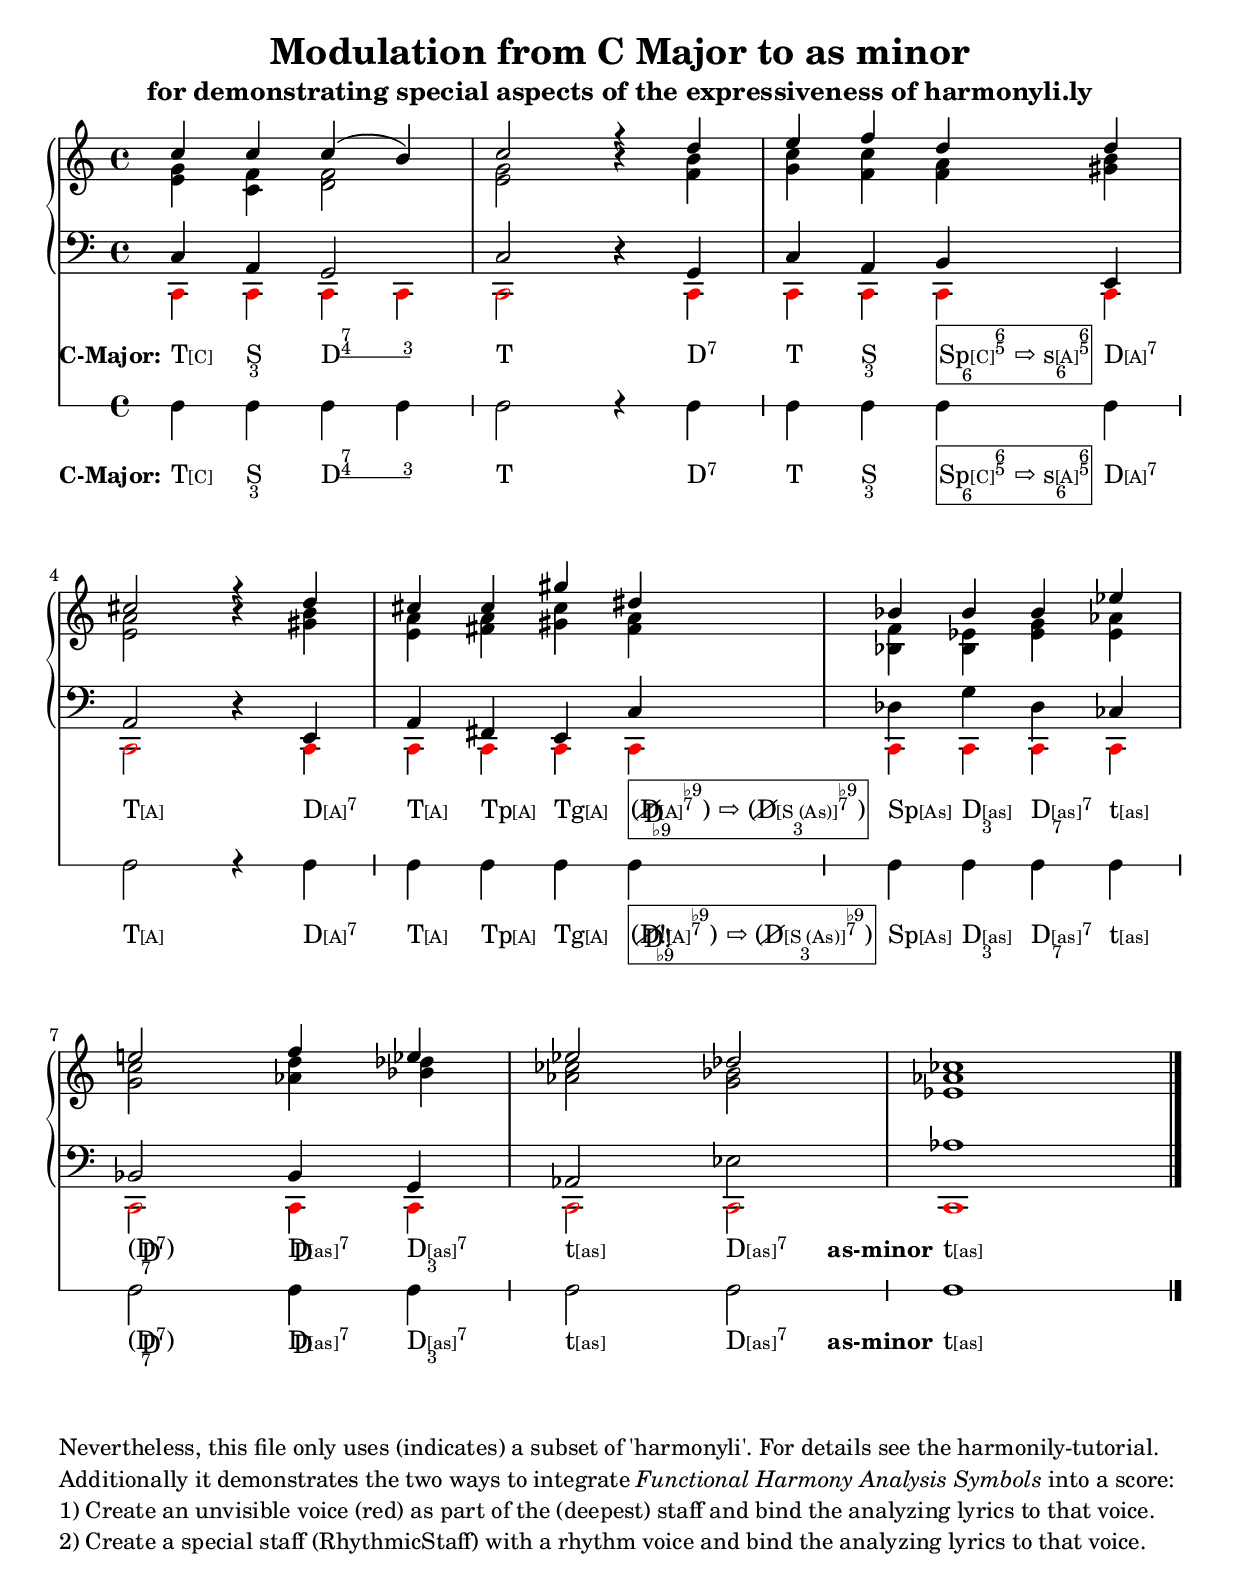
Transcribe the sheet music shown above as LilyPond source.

% modulation.ly :- for demonstrating the use of harmonyli.ly in a modulation
% Copyright (c) 2019 Karsten Reincke, 
%

% This file is distributed under the terms of the MIT license:
% --------------------------------------
% Copyright 2019 Karsten Reincke (Frankfurt)

% Permission is hereby granted, free of charge, to any person obtaining a copy 
% of this software and associated documentation files (the "Software"), to deal 
% in the Software without restriction, including without limitation the rights 
% to use, copy, modify, merge, publish, distribute, sublicense, and/or sell 
% copies of the Software, and to permit persons to whom the Software is 
% furnished to do so, subject to the following conditions:

% The above copyright notice and this permission notice shall be included in all 
% copies or substantial portions of the Software.

% THE SOFTWARE IS PROVIDED "AS IS", WITHOUT WARRANTY OF ANY KIND, EXPRESS OR 
% IMPLIED, INCLUDING BUT NOT LIMITED TO THE WARRANTIES OF MERCHANTABILITY, 
% FITNESS FOR A PARTICULAR PURPOSE AND NONINFRINGEMENT. IN NO EVENT SHALL THE 
% AUTHORS OR COPYRIGHT HOLDERS BE LIABLE FOR ANY CLAIM, DAMAGES OR OTHER 
% LIABILITY, WHETHER IN AN ACTION OF CONTRACT, TORT OR OTHERWISE, ARISING 
% FROM, OUT OF OR IN CONNECTION WITH THE SOFTWARE OR THE USE OR OTHER DEALINGS 
% IN THE SOFTWARE.

\version "2.18.2"

% harmonyli.ly :- a library for inserting Functional Harmony Analysis Symbols 
% into musical scores encoded in and created by LilyPOnd
%
% Copyright (c) 2019 Karsten Reincke, Frankfurt, Hans Blum
%
% This file is distributed either under the terms of the MIT license or under 
% the terms of the GPLv3 license. Feel free to choose the distribution method 
% you prefer by deleting the unsuitable licensing statement (Don't delete both): 
%
% (a) If you want to use it under the terms of the MIT license erase the 
%     following GPLv3 licensing statement:
% (b) If you want to use harmonyli.ly under the terms of the GPLv2 license
%      erase the following MIT license text
%
% GPLv3-Licensing Statement
% -------------------------

% This program is free software: you can redistribute it and/or modify
% it under the terms of the GNU General Public License as published by
% the Free Software Foundation, either version 3 of the License, or
% (at your option) any later version.

% This program is distributed in the hope that it will be useful,
% but WITHOUT ANY WARRANTY; without even the implied warranty of
% MERCHANTABILITY or FITNESS FOR A PARTICULAR PURPOSE.  See the
% GNU General Public License for more details.

% You should have received a copy of the GNU General Public License
% along with this program.  If not, see <https://www.gnu.org/licenses/>.

% MIT-License and Licensing Statement
% --------------------------------------
% Copyright 2019 Karsten Reincke, Frankfurt

% Permission is hereby granted, free of charge, to any person 
% obtaining a copy of this software and associated documentation 
% files (the "Software"), to deal in the Software without 
% restriction, including without limitation the rights to use, 
% copy, modify, merge, publish, distribute, sublicense, and/or sell 
% copies of the Software, and to permit persons to whom the 
% Software is furnished to do so, subject to the following conditions:

% The above copyright notice and this permission notice shall be 
% included in all copies or substantial portions of the Software.

% THE SOFTWARE IS PROVIDED "AS IS", WITHOUT WARRANTY OF ANY KIND, 
% EXPRESS OR IMPLIED, INCLUDING BUT NOT LIMITED TO THE WARRANTIES 
% OF MERCHANTABILITY, FITNESS FOR A PARTICULAR PURPOSE AND 
% NONINFRINGEMENT. IN NO EVENT SHALL THE AUTHORS OR COPYRIGHT 
% HOLDERS BE LIABLE FOR ANY CLAIM, DAMAGES OR OTHER LIABILITY, 
% WHETHER IN AN ACTION OF CONTRACT, TORT OR OTHERWISE, ARISING 
% FROM, OUT OF OR IN CONNECTION WITH THE SOFTWARE OR THE USE 
% OR OTHER DEALINGS IN THE SOFTWARE.
%
% Some Compliance Hints: 
% ----------------------
% (A) MIT Usage
% -------------
% (1) For using harmonyli.ly compliantly it is sufficient if the
% MIT license text is part of this file.
% (2) For modifying harmonyli.ly compliantly or for using part of
% it, it is sufficient if the MIT license text is included in 
% all copies or substantial portions
% (3) Under the terms of the MIT license you may use harmonyli.ly
% as part of your overarching work and you may distribute this
% overarching complex as whole under any license you want. But
% you may not erase the MIT license text in this file or in
% all derived files - just as the MIT license requires:
%
% The above copyright notice and this permission notice shall be 
% included in all copies or substantial portions of the Software.
%
% (B) GPLv3 Usage
% ---------------
% If you prefer to distribute harmonyli.ly under the terms of the
% GPLv3, then you have to fulfill all requirements of the GPLv3,
% especially those of §4 and §5 (strong copyleft effect and so on)
% and those of §6 (Conveying Non-Source Forms)
%
%%%%%%%%%%%%%%%%%%%%%%%%%%%%%%%%%%%%%%%%%%%%%%%%%%%%%%%%%%%%%%%%%%%%

% Reference to groundwork
% -----------------------
% harmonyli.ly heavily uses ideas and code of Klaus Blum's groundwork which has 
% been published in the 'Lilypond Snippet Repository':
% -> http://lsr.di.unimi.it/LSR/Item?id=967
%
% In a mail from Nov. the 4th 2019 Klaus Blum explicitly approved that he 
% a) distributes his code under the terms of the (American) public domain 
% b) agrees to use his file as groundwork for harmonyli.ly
% c) to distribute the result under the terms of of a dual-license: the user 
%    shall be enabled to choose whether he wants to use it under the terms
%   of the GPLv3 or the MIT
%
% Just as Klaus Blum's groundwork, also harmonyli.ly uses some explanations of 
% Neil Puttock by which he described the use text span engraver.
% -> http://www.mail-archive.com/lilypond-user%40gnu.org/msg60732.html
%%%%%%%%%%%%%%%%%%%%%%%%%%%%%%%%%%%%%%%%%%%%%%%%%%%%%%%%%%%%%%%%%%%%

\version "2.18.2"


%%%%%%%%%%%%%%%%%%%%%%%%%%%%%%%%%%%%%%%%%%%%%%%%%%%%%%%%%%%%%%%%%%%%%%%%%%%
% For details of the implementation take a look at the tutorial in doc 
%%%%%%%%%%%%%%%%%%%%%%%%%%%%%%%%%%%%%%%%%%%%%%%%%%%%%%%%%%%%%%%%%%%%%%%%%%%%


% harmonyli.ly config area

% ImInfix

#(define imInfix "")


% ---------------------------------------------------------------------
% Harmonyli Interface No 1: The basic method for inserting all manually
% ---------------------------------------------------------------------

#(define-markup-command (ha layout props adc adn ANL)
  (markup? markup? list?)
  (interpret-markup layout props
    (cond 
      ( (member adc ANL)
        #{
           \markup \numx #adn
        #}
      )
      ( else
        #{
           \markup  #adn 
        #}
      )
    )
  )
)
 
#(define-markup-command (nhas layout props RS SN BN aN bN cN dN eN CT fstl fstr NUNS)
  (markup? markup? markup? markup? markup? markup? markup? markup? markup? markup? markup? list?)
  (let* ((lCT (string-append "[" CT "]")))
    (if (equal? CT "")(set! lCT ""))
    (interpret-markup layout props
     #{
       \markup{
         \concat {
           $fstl
           \override #'(baseline-skip . 1.4)
           \center-column {
             \override #`(direction . ,UP)
             \override #'(baseline-skip . 2.0)
             \dir-column {
               \halign #CENTER
                \concat { $RS \tiny {  $lCT  } }
               \tiny
               \halign #CENTER
               $SN
             }
             \tiny
             $BN
           }
           \tiny
           \override #`(direction . ,UP)
           \override #'(baseline-skip . 0.8)
           \dir-column {
             " "
             {
               \override #`(direction . ,UP)
               \override #'(baseline-skip . 1.3)
               \dir-column { 
                 \ha "a" $aN $NUNS  
                 \ha "b" $bN $NUNS  
                 \ha "c" $cN $NUNS
                 \ha "d" $dN $NUNS   
                 \ha "e" $eN $NUNS  
               }
             }
           }
           $fstr
         }
       }
     #}
 )))

#(define-markup-command (has layout props RS SN BN aN bN cN dN eN CT fstl fstr)
  (markup? markup? markup? markup? markup? markup? markup? markup? markup? markup? markup?)
  (let* ((lCT (string-append "[" CT "]")))
    (if (equal? CT "")(set! lCT ""))
    (interpret-markup layout props
     #{
       \markup{
         \concat {
           $fstl
           \override #'(baseline-skip . 1.4)
           \center-column {
             \override #`(direction . ,UP)
             \override #'(baseline-skip . 2.0)
             \dir-column {
               \halign #CENTER
                \concat { $RS \tiny {  $lCT  } }
               \tiny
               \halign #CENTER
               $SN
             }
             \tiny
             $BN
           }
           \tiny
           \override #`(direction . ,UP)
           \override #'(baseline-skip . 0.8)
           \dir-column {
             " "
             {
               \override #`(direction . ,UP)
               \override #'(baseline-skip . 1.3)
               \dir-column { $aN  $bN $cN $dN $eN }
             }
           }
           $fstr
         }
       }
     #}
 )))
 

#(define-markup-command 
  (rfhas layout props 
    RSl SNl BNl aNl bNl cNl dNl eNl CTl fstll fstrl
    RSr SNr BNr aNr bNr cNr dNr eNr CTr fstlr fstrr
    )
  ( markup? markup? markup? markup? markup? markup? markup? markup? markup?
    markup? markup? markup? markup? markup? markup? markup? markup? markup?
    markup? markup? markup? markup?
  )

    (interpret-markup layout props
     #{
        \markup{
          \concat {
            \box
            \concat {
              \has #RSl #SNl #BNl #aNl #bNl #cNl #dNl #eNl #CTl $fstll $fstrl
              " ⇨ "
              \has #RSr #SNr #BNr #aNr #bNr #cNr #dNr #eNr #CTr $fstlr $fstrr
            }
            " "
          }      
        }
     #}
 ))
 
% ------------------------------------------------------------------------------
% Harmonyli Interface No 2.A: The core method for inserting only relevant values
% ------------------------------------------------------------------------------

#(define BNoteKey "B")
#(define SNoteKey "S")
#(define aNoteKey "a")
#(define bNoteKey "b")
#(define cNoteKey "c")
#(define dNoteKey "d")
#(define eNoteKey "e")
#(define fsKeyL "fl")
#(define fsKeyR "fr")
#(define nuKey "n")

#(define RsSpec "T")
#(define RsCont "C")

#(define NBNoteKey "nB")
#(define NSNoteKey "nS")
#(define NaNoteKey "na")
#(define NbNoteKey "nb")
#(define NcNoteKey "nc")
#(define NdNoteKey "nd")
#(define NeNoteKey "ne")
#(define NRsSpec "nT")
#(define NRsCont "nC")
#(define NfsKeyL "nfl")
#(define NfsKeyR "nfr")
#(define NnuKey "nn")

#(define BNoteDValue "")
#(define SNoteDValue "")
#(define aNoteDValue "")
#(define bNoteDValue "")
#(define cNoteDValue "")
#(define dNoteDValue "")
#(define eNoteDValue "")
#(define fsDValue "") 
#(define RsSpecDValue "")
#(define RsContDValue "")

#(define nuDValue (list ))

% The RS can be crossed out and or doubled To express the combinations
% we invent a parameter RS taking the values [ n (normal) | x | d | xd ]
% x

% evaluating the arguments:
% gets the associatedList and the key of the wanted RFS element
% if any pair in the list contains the key, it returns the value
% defined in the pair, otherwise it returns the default value
#(define (assign keyValue assocList defaultValue)
  (string? list?)
  (let* ((localPair (assoc keyValue assocList)))
    (if localPair (cdr localPair) defaultValue)
  )
)

% INTERFACE 2.A
% returns the Riemann Function Symbol as markup
#(define-markup-command (xsetHas layout props RS AL)
  (markup? list?)
  (let*
    ( 
      (lRS (assign RsSpec AL RsSpecDValue ))
      (lBN (assign BNoteKey AL BNoteDValue))
      (lSN (assign SNoteKey AL SNoteDValue))
      (laN (assign aNoteKey AL aNoteDValue))
      (lbN (assign bNoteKey AL bNoteDValue))
      (lcN (assign cNoteKey AL cNoteDValue))
      (ldN (assign dNoteKey AL dNoteDValue))
      (leN (assign eNoteKey AL eNoteDValue))
      (lCT (assign RsCont AL RsContDValue))
      (lFSl (assign fsKeyL AL fsDValue))
      (lFSr (assign fsKeyR AL fsDValue))
    )
  
    (interpret-markup layout props
      (cond
        ( (equal? lRS "d")
          #{
             \markup \has \double #RS #lSN #lBN  #laN #lbN #lcN #ldN #leN #lCT #lFSl #lFSr 
          #}
        )
        ( (equal? lRS "x")
          #{
             \markup \has \crossout #RS #lSN #lBN  #laN #lbN #lcN #ldN #leN #lCT #lFSl #lFSr
          #}
        )
        ( (equal? lRS "xd")
          #{
             \markup \has \crossout \double #RS #lSN #lBN  #laN #lbN #lcN #ldN #leN #lCT #lFSl #lFSr
          #}
        )
        ( (equal? lRS "dx")
          #{
             \markup \has \crossout \double #RS #lSN #lBN  #laN #lbN #lcN #ldN #leN #lCT #lFSl #lFSr
          #}
        )
        ( else
          #{
             \markup \has #RS #lSN #lBN  #laN #lbN #lcN #ldN #leN #lCT #lFSl #lFSr
          #}
        )
      )
    )
   )
 )

% INTERFACE 2.A
% returns the Riemann Function Symbol as markup
#(define-markup-command (setHas layout props RS AL)
  (markup? list?)
  (let*
    ( 
      (lRS (assign RsSpec AL RsSpecDValue ))
      (lBN (assign BNoteKey AL BNoteDValue))
      (lSN (assign SNoteKey AL SNoteDValue))
      (laN (assign aNoteKey AL aNoteDValue))
      (lbN (assign bNoteKey AL bNoteDValue))
      (lcN (assign cNoteKey AL cNoteDValue))
      (ldN (assign dNoteKey AL dNoteDValue))
      (leN (assign eNoteKey AL eNoteDValue))
      (lCT (assign RsCont AL RsContDValue))
      (lFSl (assign fsKeyL AL fsDValue))
      (lFSr (assign fsKeyR AL fsDValue))
      (lnu (assign nuKey AL nuDValue ))
    )
  
    (interpret-markup layout props
      (cond
        ( (equal? lRS "d")
          #{
             \markup \nhas \double #RS #lSN #lBN  #laN #lbN #lcN #ldN #leN #lCT #lFSl #lFSr #lnu
          #}
        )
        ( (equal? lRS "x")
          #{
             \markup \nhas \crossout #RS #lSN #lBN  #laN #lbN #lcN #ldN #leN #lCT #lFSl #lFSr #lnu
          #}
        )
        ( (equal? lRS "xd")
          #{
             \markup \nhas \crossout \double #RS #lSN #lBN  #laN #lbN #lcN #ldN #leN #lCT #lFSl #lFSr #lnu
          #}
        )
        ( (equal? lRS "dx")
          #{
             \markup \nhas \crossout \double #RS #lSN #lBN  #laN #lbN #lcN #ldN #leN #lCT #lFSl #lFSr #lnu
          #}
        )
        ( else
          #{
             \markup \nhas #RS #lSN #lBN  #laN #lbN #lcN #ldN #leN #lCT #lFSl #lFSr #lnu
          #}
        )
      )
    )
   )
 )





% INTERFACE 2.A
% returns the Riemann Function Symbol as markup
#(define-markup-command (setRfHas layout props RSl RSr AL)
  (markup? markup? list?)
  (let*
    ( (lBNl (assign BNoteKey AL BNoteDValue))
      (lSNl (assign SNoteKey AL SNoteDValue))
      (laNl (assign aNoteKey AL aNoteDValue))
      (lbNl (assign bNoteKey AL bNoteDValue))
      (lcNl (assign cNoteKey AL cNoteDValue))
      (ldNl (assign dNoteKey AL dNoteDValue))
      (leNl (assign eNoteKey AL eNoteDValue))
      (lRSl (assign RsSpec AL RsSpecDValue ))
      (lCTl (assign RsCont AL RsContDValue)) 
      (lFSll (assign fsKeyL AL fsDValue))
      (lFSrl (assign fsKeyR AL fsDValue))
           
      (lBNr (assign NBNoteKey AL BNoteDValue))
      (lSNr (assign NSNoteKey AL SNoteDValue))
      (laNr (assign NaNoteKey AL aNoteDValue))
      (lbNr (assign NbNoteKey AL bNoteDValue))
      (lcNr (assign NcNoteKey AL cNoteDValue))
      (ldNr (assign NdNoteKey AL dNoteDValue))
      (leNr (assign NeNoteKey AL eNoteDValue))
      (lRSr (assign NRsSpec AL RsSpecDValue ))
      (lCTr (assign NRsCont AL RsContDValue))      
      (lFSlr (assign NfsKeyL AL fsDValue))
      (lFSrr (assign NfsKeyR AL fsDValue))
    )
  
    (interpret-markup layout props
      (cond
        ;; ---------- combinations with left double
        ( (and (equal? lRSl "d") (equal? lRSr "d"))
          #{
             \markup \rfhas 
                \double #RSl #lSNl #lBNl  #laNl #lbNl #lcNl #ldNl #leNl #lCTl #lFSll #lFSrl
                \double #RSr #lSNr #lBNr  #laNr #lbNr #lcNr #ldNr #leNr #lCTr #lFSlr #lFSrr
          #}
        )
        ( (and (equal? lRSl "d") (equal? lRSr "x"))
          #{
             \markup \rfhas   
                \double #RSl #lSNl #lBNl  #laNl #lbNl #lcNl #ldNl #leNl #lCTl #lFSll #lFSrl
                \crossout #RSr #lSNr #lBNr  #laNr #lbNr #lcNr #ldNr #leNr #lCTr #lFSlr #lFSrr             
          #}
        )
         ( (and (equal? lRSl "d") (equal? lRSr "dx"))
          #{
             \markup \rfhas   
                \double #RSl #lSNl #lBNl  #laNl #lbNl #lcNl #ldNl #leNl #lCTl #lFSll #lFSrl
                \crossout \double #RSr #lSNr #lBNr  #laNr #lbNr #lcNr #ldNr #leNr #lCTr #lFSlr #lFSrr             
          #}
        )
         ( (and (equal? lRSl "d") (equal? lRSr "xd"))
          #{
             \markup \rfhas  
                \double #RSl #lSNl #lBNl  #laNl #lbNl #lcNl #ldNl #leNl #lCTl #lFSll #lFSrl
                \crossout \double #RSr #lSNr #lBNr  #laNr #lbNr #lcNr #ldNr #leNr #lCTr #lFSlr #lFSrr             
          #}
        )
        ( (and (equal? lRSl "d") (equal? lRSr ""))
          #{
             \markup \rfhas  
                \double #RSl #lSNl #lBNl  #laNl #lbNl #lcNl #ldNl #leNl #lCTl #lFSll #lFSrl
                #RSr #lSNr #lBNr  #laNr #lbNr #lcNr #ldNr #leNr #lCTr #lFSlr #lFSrr             
          #}
        )
        ;; ---------- combinations with left crossout
        ( (and (equal? lRSl "x") (equal? lRSr "d"))
          #{
             \markup \rfhas  
                \crossout #RSl #lSNl #lBNl  #laNl #lbNl #lcNl #ldNl #leNl #lCTl #lFSll #lFSrl
                \double #RSr #lSNr #lBNr  #laNr #lbNr #lcNr #ldNr #leNr #lCTr #lFSlr #lFSrr             
          #}
        )
        ( (and (equal? lRSl "x") (equal? lRSr "x"))
          #{
             \markup \rfhas  
                \crossout #RSl #lSNl #lBNl  #laNl #lbNl #lcNl #ldNl #leNl #lCTl #lFSll #lFSrl
                \crossout #RSr #lSNr #lBNr  #laNr #lbNr #lcNr #ldNr #leNr #lCTr #lFSlr #lFSrr             
          #}
        )
         ( (and (equal? lRSl "x") (equal? lRSr "dx"))
          #{
             \markup \rfhas  
                \crossout #RSl #lSNl #lBNl  #laNl #lbNl #lcNl #ldNl #leNl #lCTl #lFSll #lFSrl
                \crossout \double #RSr #lSNr #lBNr  #laNr #lbNr #lcNr #ldNr #leNr #lCTr #lFSlr #lFSrr             
          #}
        )
         ( (and (equal? lRSl "x") (equal? lRSr "xd"))
          #{
             \markup \rfhas  
                \crossout #RSl #lSNl #lBNl  #laNl #lbNl #lcNl #ldNl #leNl #lCTl #lFSll #lFSrl
                \crossout \double #RSr #lSNr #lBNr  #laNr #lbNr #lcNr #ldNr #leNr #lCTr #lFSlr #lFSrr             
          #}
        )
        ( (and (equal? lRSl "x") (equal? lRSr ""))
          #{
             \markup \rfhas  
                \crossout #RSl #lSNl #lBNl  #laNl #lbNl #lcNl #ldNl #leNl #lCTl #lFSll #lFSrl
                #RSr #lSNr #lBNr  #laNr #lbNr #lcNr #ldNr #leNr #lCTr #lFSlr #lFSrr             
          #}
        )
        ;; ---------- combinations with left crossout double (dx)
        ( (and (equal? lRSl "dx") (equal? lRSr "d"))
          #{
             \markup \rfhas  
                \crossout \double #RSl #lSNl #lBNl  #laNl #lbNl #lcNl #ldNl #leNl #lCTl #lFSll #lFSrl
                \double #RSr #lSNr #lBNr  #laNr #lbNr #lcNr #ldNr #leNr #lCTr #lFSlr #lFSrr             
          #}
        )
        ( (and (equal? lRSl "dx") (equal? lRSr "x"))
          #{
             \markup \rfhas  
                \crossout \double #RSl #lSNl #lBNl  #laNl #lbNl #lcNl #ldNl #leNl #lCTl #lFSll #lFSrl
                \crossout #RSr #lSNr #lBNr  #laNr #lbNr #lcNr #ldNr #leNr #lCTr #lFSlr #lFSrr             
          #}
        )
         ( (and (equal? lRSl "dx") (equal? lRSr "dx"))
          #{
             \markup \rfhas  
                \crossout \double #RSl #lSNl #lBNl  #laNl #lbNl #lcNl #ldNl #leNl #lCTl #lFSll #lFSrl
                \crossout \double #RSr #lSNr #lBNr  #laNr #lbNr #lcNr #ldNr #leNr #lCTr #lFSlr #lFSrr             
          #}
        )
         ( (and (equal? lRSl "dx") (equal? lRSr "xd"))
          #{
             \markup \rfhas  
                \crossout \double #RSl #lSNl #lBNl  #laNl #lbNl #lcNl #ldNl #leNl #lCTl #lFSll #lFSrl
                \crossout \double #RSr #lSNr #lBNr  #laNr #lbNr #lcNr #ldNr #leNr #lCTr #lFSlr #lFSrr             
          #}
        )
        ( (and (equal? lRSl "dx") (equal? lRSr ""))
          #{
             \markup \rfhas  
                \crossout \double #RSl #lSNl #lBNl  #laNl #lbNl #lcNl #ldNl #leNl #lCTl #lFSll #lFSrl
                #RSr #lSNr #lBNr  #laNr #lbNr #lcNr #ldNr #leNr #lCTr #lFSlr #lFSrr             
          #}
        )
        ;; ---------- combinations with left crossout double (xd)
        ( (and (equal? lRSl "xd") (equal? lRSr "d"))
          #{
             \markup \rfhas  
                \crossout \double #RSl #lSNl #lBNl  #laNl #lbNl #lcNl #ldNl #leNl #lCTl #lFSll #lFSrl
                \double #RSr #lSNr #lBNr  #laNr #lbNr #lcNr #ldNr #leNr #lCTr #lFSlr #lFSrr             
          #}
        )
        ( (and (equal? lRSl "xd") (equal? lRSr "x"))
          #{
             \markup \rfhas  
                \crossout \double #RSl #lSNl #lBNl  #laNl #lbNl #lcNl #ldNl #leNl #lCTl #lFSll #lFSrl
                \crossout #RSr #lSNr #lBNr  #laNr #lbNr #lcNr #ldNr #leNr #lCTr #lFSlr #lFSrr             
          #}
        )
         ( (and (equal? lRSl "xd") (equal? lRSr "dx"))
          #{
             \markup \rfhas  
                \crossout \double #RSl #lSNl #lBNl  #laNl #lbNl #lcNl #ldNl #leNl #lCTl #lFSll #lFSrl
                \crossout \double #RSr #lSNr #lBNr  #laNr #lbNr #lcNr #ldNr #leNr #lCTr #lFSlr #lFSrr             
          #}
        )
         ( (and (equal? lRSl "xd") (equal? lRSr "xd"))
          #{
             \markup \rfhas  
                \crossout \double #RSl #lSNl #lBNl  #laNl #lbNl #lcNl #ldNl #leNl #lCTl #lFSll #lFSrl
                \crossout \double #RSr #lSNr #lBNr  #laNr #lbNr #lcNr #ldNr #leNr #lCTr #lFSlr #lFSrr             
          #}
        )
        ( (and (equal? lRSl "xd") (equal? lRSr ""))
          #{
             \markup \rfhas  
                \crossout \double #RSl #lSNl #lBNl  #laNl #lbNl #lcNl #ldNl #leNl #lCTl #lFSll #lFSrl
                #RSr #lSNr #lBNr  #laNr #lbNr #lcNr #ldNr #leNr #lCTr #lFSlr #lFSrr             
          #}
        )
        ;; ---------- combinations with left pure
        ( (and (equal? lRSl "") (equal? lRSr "d"))
          #{
             \markup \rfhas  
                #RSl #lSNl #lBNl  #laNl #lbNl #lcNl #ldNl #leNl #lCTl #lFSll #lFSrl
                \double #RSr #lSNr #lBNr  #laNr #lbNr #lcNr #ldNr #leNr #lCTr #lFSlr #lFSrr             
          #}
        )
        ( (and (equal? lRSl "") (equal? lRSr "x"))
          #{
             \markup \rfhas  
                #RSl #lSNl #lBNl  #laNl #lbNl #lcNl #ldNl #leNl #lCTl #lFSll #lFSrl
                \crossout #RSr #lSNr #lBNr  #laNr #lbNr #lcNr #ldNr #leNr #lCTr #lFSlr #lFSrr             
          #}
        )
         ( (and (equal? lRSl "") (equal? lRSr "dx"))
          #{
             \markup \rfhas  
                #RSl #lSNl #lBNl  #laNl #lbNl #lcNl #ldNl #leNl #lCTl #lFSll #lFSrl
                \crossout \double #RSr #lSNr #lBNr  #laNr #lbNr #lcNr #ldNr #leNr #lCTr #lFSlr #lFSrr             
          #}
        )
         ( (and (equal? lRSl "") (equal? lRSr "xd"))
          #{
             \markup \rfhas  
                #RSl #lSNl #lBNl  #laNl #lbNl #lcNl #ldNl #leNl #lCTl #lFSll #lFSrl
                \crossout \double #RSr #lSNr #lBNr  #laNr #lbNr #lcNr #ldNr #leNr #lCTr #lFSlr #lFSrr             
          #}
        )

        ( else
          #{
             \markup \rfhas 
                #RSl #lSNl #lBNl  #laNl #lbNl #lcNl #ldNl #leNl #lCTl #lFSll #lFSrl
                #RSr #lSNr #lBNr  #laNr #lbNr #lcNr #ldNr #leNr #lCTr #lFSlr #lFSrr             
         #}
        )
      )
    )
   )
 )

% ------------------------------------------------------------------------------
% Harmonyli Interface No 2.B: Functions to use intermediary areas
% ------------------------------------------------------------------------------

% returns the Riemann Function Symbol as markup
#(define-markup-command (setImHas layout props RS AL)
  (markup? list?)
  (let*
    ( (lBN (assign BNoteKey AL BNoteDValue))
      (lSN (assign SNoteKey AL SNoteDValue))
      (laN (assign aNoteKey AL aNoteDValue))
      (lbN (assign bNoteKey AL bNoteDValue))
      (lcN (assign cNoteKey AL cNoteDValue))
      (ldN (assign dNoteKey AL dNoteDValue))
      (leN (assign eNoteKey AL eNoteDValue))
      (lRS (assign RsSpec AL RsSpecDValue ))
      (lCT (assign RsCont AL RsContDValue))
      (lFSl (assign fsKeyL AL fsDValue))
      (lFSr (assign fsKeyR AL fsDValue))
      (lnu (assign nuKey AL nuDValue ))
    )
    (set! lFSl (string-append lFSl "(" imInfix  ))
    (set! lFSr (string-append imInfix  ")" lFSr ))
    (interpret-markup layout props
      (cond
        ( (equal? lRS "d")
          #{
             \markup \nhas \double #RS #lSN #lBN  #laN #lbN #lcN #ldN #leN #lCT #lFSl #lFSr #lnu
          #}
        )
        ( (equal? lRS "x")
          #{
             \markup \nhas \crossout #RS #lSN #lBN  #laN #lbN #lcN #ldN #leN #lCT #lFSl #lFSr #lnu
          #}
        )
        ( (equal? lRS "xd")
          #{
             \markup \nhas \crossout \double #RS #lSN #lBN  #laN #lbN #lcN #ldN #leN #lCT #lFSl #lFSr #lnu
          #}
        )
        ( (equal? lRS "dx")
          #{
             \markup \nhas \crossout \double #RS #lSN #lBN  #laN #lbN #lcN #ldN #leN #lCT #lFSl #lFSr #lnu
          #}
        )
        ( else
          #{
             \markup \nhas #RS #lSN #lBN  #laN #lbN #lcN #ldN #leN #lCT #lFSl #lFSr #lnu
          #}
        )
      )
    )
   )
 )

% returns the Riemann Function Symbol as markup
#(define-markup-command (openImRow layout props RS AL)
  (markup? list?)
  (let*
    ( (lBN (assign BNoteKey AL BNoteDValue))
      (lSN (assign SNoteKey AL SNoteDValue))
      (laN (assign aNoteKey AL aNoteDValue))
      (lbN (assign bNoteKey AL bNoteDValue))
      (lcN (assign cNoteKey AL cNoteDValue))
      (ldN (assign dNoteKey AL dNoteDValue))
      (leN (assign eNoteKey AL eNoteDValue))
      (lRS (assign RsSpec AL RsSpecDValue ))
      (lCT (assign RsCont AL RsContDValue))
      (lFSl (assign fsKeyL AL fsDValue))
      (lFSr (assign fsKeyR AL fsDValue))
      (lnu (assign nuKey AL nuDValue ))
    )
    (set! lFSl (string-append lFSl "(" imInfix ))
    (interpret-markup layout props
      (cond
        ( (equal? lRS "d")
          #{
             \markup \nhas \double #RS #lSN #lBN  #laN #lbN #lcN #ldN #leN #lCT #lFSl #lFSr #lnu
          #}
        )
        ( (equal? lRS "x")
          #{
             \markup \nhas \crossout #RS #lSN #lBN  #laN #lbN #lcN #ldN #leN #lCT #lFSl #lFSr #lnu
          #}
        )
        ( (equal? lRS "xd")
          #{
             \markup \nhas \crossout \double #RS #lSN #lBN  #laN #lbN #lcN #ldN #leN #lCT #lFSl #lFSr #lnu
          #}
        )
        ( (equal? lRS "dx")
          #{
             \markup \nhas \crossout \double #RS #lSN #lBN  #laN #lbN #lcN #ldN #leN #lCT #lFSl #lFSr #lnu
          #}
        )
        ( else
          #{
             \markup \nhas #RS #lSN #lBN  #laN #lbN #lcN #ldN #leN #lCT #lFSl #lFSr #lnu
          #}
        )
      )
    )
   )
 )

% returns the Riemann Function Symbol as markup
#(define-markup-command (closeImRow layout props RS AL)
  (markup? list?)
  (let*
    ( (lBN (assign BNoteKey AL BNoteDValue))
      (lSN (assign SNoteKey AL SNoteDValue))
      (laN (assign aNoteKey AL aNoteDValue))
      (lbN (assign bNoteKey AL bNoteDValue))
      (lcN (assign cNoteKey AL cNoteDValue))
      (ldN (assign dNoteKey AL dNoteDValue))
      (leN (assign eNoteKey AL eNoteDValue))
      (lRS (assign RsSpec AL RsSpecDValue ))
      (lCT (assign RsCont AL RsContDValue))
      (lFSl (assign fsKeyL AL fsDValue))
      (lFSr (assign fsKeyR AL fsDValue))
      (lnu (assign nuKey AL nuDValue ))
    )
    (set! lFSr (string-append imInfix ")" lFSr ))
    (interpret-markup layout props
      (cond
        ( (equal? lRS "d")
          #{
             \markup \nhas \double #RS #lSN #lBN  #laN #lbN #lcN #ldN #leN #lCT #lFSl #lFSr #lnu
          #}
        )
        ( (equal? lRS "x")
          #{
             \markup \nhas \crossout #RS #lSN #lBN  #laN #lbN #lcN #ldN #leN #lCT #lFSl #lFSr #lnu
          #}
        )
        ( (equal? lRS "xd")
          #{
             \markup \nhas \crossout \double #RS #lSN #lBN  #laN #lbN #lcN #ldN #leN #lCT #lFSl #lFSr #lnu
          #}
        )
        ( (equal? lRS "dx")
          #{
             \markup \nhas \crossout \double #RS #lSN #lBN  #laN #lbN #lcN #ldN #leN #lCT #lFSl #lFSr #lnu
          #}
        )
        ( else
          #{
             \markup \nhas #RS #lSN #lBN  #laN #lbN #lcN #ldN #leN #lCT #lFSl #lFSr #lnu
          #}
        )
      )
    )
   )
 )

% ------------------------------------------------------------------------------
% Harmonyli Interface No 2.C: Functions to use zoom in analyses
% ------------------------------------------------------------------------------

initTextSpan =
#(define-music-function (parser location fText) (string?)
   #{
     \once \override TextSpanner #'direction = #DOWN
     \once \override TextSpanner #'style = #'line
     \once \override TextSpanner #'outside-staff-priority = ##f
     \once \override TextSpanner #'padding = #-0.6 % sets the distance of the line from the lyrics
     \once \override TextSpanner #'bound-details =
     #`((left . ((Y . 0)
                 (padding . 0)
                 (attach-dir . ,LEFT)))
        (left-broken . ((end-on-note . #t)))
        (right . ((Y . 0)
                  (padding . 0)
                  (attach-dir . ,RIGHT))))
     \once \override TextSpanner.bound-details.left.text = $fText
   #})


#(define-markup-command (openZoomRow layout props RS AL)
  (markup? list?)
  (let*
    ( (lBN (assign BNoteKey AL BNoteDValue))
      (lSN (assign SNoteKey AL SNoteDValue))
      (laN (assign aNoteKey AL aNoteDValue))
      (lbN (assign bNoteKey AL bNoteDValue))
      (lcN (assign cNoteKey AL cNoteDValue))
      (ldN (assign dNoteKey AL dNoteDValue))
      (leN (assign eNoteKey AL eNoteDValue))
      (lRS (assign RsSpec AL RsSpecDValue ))
      (lCT (assign RsCont AL RsContDValue))
      (lFSl (assign fsKeyL AL fsDValue))
      (lFSr (assign fsKeyR AL fsDValue))
    )
 
    (interpret-markup layout props
      (cond
        ( (equal? lRS "d")
          #{
             \markup \has \double #RS #lSN #lBN  #laN #lbN #lcN #ldN #leN #lCT #lFSl #lFSr
          #}
        )
        ( (equal? lRS "x")
          #{
             \markup \has \crossout #RS #lSN #lBN  #laN #lbN #lcN #ldN #leN #lCT #lFSl #lFSr
          #}
        )
        ( (equal? lRS "xd")
          #{
             \markup \has \crossout \double #RS #lSN #lBN  #laN #lbN #lcN #ldN #leN #lCT #lFSl #lFSr
          #}
        )
        ( (equal? lRS "dx")
          #{
             \markup \has \crossout \double #RS #lSN #lBN  #laN #lbN #lcN #ldN #leN #lCT #lFSl #lFSr
          #}
        )
        ( else
          #{
             \markup \has #RS #lSN #lBN  #laN #lbN #lcN #ldN #leN #lCT #lFSl #lFSr
          #}
        )
      )
    )
   )
 )

#(define-markup-command (openImZoomRow layout props RS AL)
  (markup? list?)
  (let*
    ( 
      (lRS (assign RsSpec AL RsSpecDValue ))    
      (lBN (assign BNoteKey AL BNoteDValue))
      (lSN (assign SNoteKey AL SNoteDValue))
      (laN (assign aNoteKey AL aNoteDValue))
      (lbN (assign bNoteKey AL bNoteDValue))
      (lcN (assign cNoteKey AL cNoteDValue))
      (ldN (assign dNoteKey AL dNoteDValue))
      (leN (assign eNoteKey AL eNoteDValue))
      (lCT (assign RsCont AL RsContDValue))
      (lFSl (assign fsKeyL AL fsDValue))
      (lFSr (assign fsKeyR AL fsDValue))
    )
    (set! lFSl (string-append lFSl "(" imInfix ))
    (interpret-markup layout props
      (cond
        ( (equal? lRS "d")
          #{
             \markup \has \double #RS #lSN #lBN  #laN #lbN #lcN #ldN #leN #lCT #lFSl #lFSr
          #}
        )
        ( (equal? lRS "x")
          #{
             \markup \has \crossout #RS #lSN #lBN  #laN #lbN #lcN #ldN #leN #lCT #lFSl #lFSr
          #}
        )
        ( (equal? lRS "xd")
          #{
             \markup \has \crossout \double #RS #lSN #lBN  #laN #lbN #lcN #ldN #leN #lCT #lFSl #lFSr
          #}
        )
        ( (equal? lRS "dx")
          #{
             \markup \has \crossout \double #RS #lSN #lBN  #laN #lbN #lcN #ldN #leN #lCT #lFSl #lFSr
          #}
        )
        ( else
          #{
             \markup \has #RS #lSN #lBN  #laN #lbN #lcN #ldN #leN #lCT #lFSl #lFSr
          #}
        )
      )
    )
   )
 )


#(define-markup-command (expZoomRow layout props AL)
  (list?)
  (let*
    ( (lBN (assign BNoteKey AL BNoteDValue))
      (laN (assign aNoteKey AL aNoteDValue))
      (lbN (assign bNoteKey AL bNoteDValue))
      (lcN (assign cNoteKey AL cNoteDValue))
      (ldN (assign dNoteKey AL dNoteDValue))
      (leN (assign eNoteKey AL eNoteDValue))
    )
  
    (interpret-markup layout props
     #{
         \markup \has " " "" #lBN #laN #lbN #lcN #ldN #leN "" "" ""
     #}
    )
   )
 )


#(define-markup-command (closeImZoomRow layout props AL)
  (list?)
  (let*
    ( (lBN (assign BNoteKey AL BNoteDValue))
      (laN (assign aNoteKey AL aNoteDValue))
      (lbN (assign bNoteKey AL bNoteDValue))
      (lcN (assign cNoteKey AL cNoteDValue))
      (ldN (assign dNoteKey AL dNoteDValue))
      (leN (assign eNoteKey AL eNoteDValue))
      (lFSr (assign fsKeyR AL fsDValue))
    )
    (set! lFSr (string-append imInfix ")" lFSr) )
    (interpret-markup layout props
      #{ \markup \has " " "" #lBN  #laN #lbN #lcN #ldN #leN "" "" #lFSr #}
    )
   )
 )
% -----------------------------------------------------------------------------
% Harmonyli Interface No 3: Some often used RFS (= instantiation of level 2)
% ------------------------------------------------------------------------------

#(define-markup-command (FHAS layout props rs)
  (markup?)
  (interpret-markup layout props
    #{ \markup \setHas #rs #'() #}
   )
 )


#(define-markup-command (FHASth layout props rs)
  (markup?)
  (interpret-markup layout props
    #{ \markup \setHas #rs #'(("B"."3") ) #}
   )
 ) 
 

#(define-markup-command (Dsept layout props)
  ()
  (interpret-markup layout props
    #{ \markup \setHas "D" #'(("a"."7") ) #}
   )
 )

#(define-markup-command (Dseptnone layout props)
  ()
  (interpret-markup layout props
    #{ \markup \setHas "D" #'(("a"."7")("b"."9")) #}
   )
 )
 
% ---------------------------------------------------------------
%               Extender lines
% The text parameter "fText" will be placed at the left end of the extender.
% It will only consist of some spaces to move the left end a little forward.
% ---------------------------------------------------------------

fExtend =
#(define-music-function (parser location fText) (string?)
   #{
     \once \override TextSpanner #'direction = #DOWN
     \once \override TextSpanner #'style = #'line
     \once \override TextSpanner #'outside-staff-priority = ##f
     \once \override TextSpanner #'padding = #-0.6 % sets the distance of the line from the lyrics
     \once \override TextSpanner #'bound-details =
     #`((left . ((Y . 0)
                 (padding . 0)
                 (attach-dir . ,LEFT)))
        (left-broken . ((end-on-note . #t)))
        (right . ((Y . 0)
                  (padding . 0)
                  (attach-dir . ,RIGHT))))
     \once \override TextSpanner.bound-details.left.text = $fText
   #})

% ---------------------------------------------------------------
% ----- cross out the letter for "shortened dominants" (where base is omitted):
% ---------------------------------------------------------------

#(define-markup-command (crossout layout props letter)
   (markup?)
   (interpret-markup layout props
     #{
       \markup{
         \concat {
           \override #'(baseline-skip . 0.4)
           \left-column {
             $letter
             \with-dimensions #'(-0.0 . 0.0) #'(0 . 0)
             \translate-scaled #'(-0.3 . 0.3)
             \with-dimensions #'(-0.0 . 0.0) #'(0 . 0)
             \draw-line #'(2.3 . 1.8)
           }
         }
       }
     #}))

#(define-markup-command (numx layout props num)
   (markup?)
   (interpret-markup layout props
     #{
       \markup{
         \concat {
           \override #'(baseline-skip . 0)
           \left-column {
             $num
             \with-dimensions #'(-0.0 . 0.0) #'(0 . 0)
             \translate-scaled #'(-0.1 . 0.1)
             \with-dimensions #'(-0.0 . 0.0) #'(0 . 0)
             \draw-line #'(1.2 . 1.2)
           }
         }
       }
     #}))

% ---------------------------------------------------------------
% ----- double-printed letters for double dominant or double subdominant:
% ---------------------------------------------------------------

#(define-markup-command (double layout props letter)
   (markup?)
   (interpret-markup layout props
     #{
       \markup{
         \concat {
           \override #'(baseline-skip . 0.4)
           \left-column {
             $letter
             \with-dimensions #'(-0.4 . 0.6) #'(0 . 0)
             $letter
           }
         }
       }
     #}))

%%%%%%%%%%%%%%%%%%%%%%%%%%%%%%%%%%%%%%%%%%%%%%%%%%%%%%%%%%%%%%%%%%%%%%%%%%%
% This is a proposal for an improved function 'double' which unfortunately
% needs LilyPond 2.19.x
% #(define-markup-command (double layout props letter)
%   (markup?)
%   (interpret-markup layout props
%     #{
%       \markup{
%         \overlay {
%           $letter
%           \translate-scaled #'(0.4 . -0.4)
%           $letter
%         }
%       }
%     #}))
%%%%%%%%%%%%%%%%%%%%%%%%%%%%%%%%%%%%%%%%%%%%%%%%%%%%%%%%%%%%%%%%%%%%%%%%







\paper {
  indent = 0
  ragged-right = ##f
  system-system-spacing #'basic-distance = #20
  score-system-spacing =
    #'((basic-distance . 12)
       (minimum-distance . 6)
       (padding . 1)
       (stretchability . 12))
}

\header {
  title = "Modulation from C Major to as minor"
  subtitle = "for demonstrating special aspects of the expressiveness of harmonyli.ly"
}


% ---------------------------------------------------------------
% ----- Voices: soprano, alto, tenor
% ---------------------------------------------------------------

global  = { \key c \major  \time 4/4}

voiceS = \relative c'' {
  \clef treble
  \stemUp
  \global
  c4 c c( b) | c2 r4 d4 | e f d d | cis2 r4 d4 |
  cis4 cis gis' dis | bes bes bes es | e!2 f4 es |
  es2 des | ces1 \bar "|."
}

voiceA = \relative c'' {
  \clef treble
  \stemDown
  \global
  g4 f f2 | g2 r4 b4 | c c a b | a2 r4 b4 |
  a4 a cis a | f es g as | c2 d4 des  |
  ces2 bes | as1 \bar "|."
}

voiceT = \relative c' {
  \clef treble
  \stemDown
  \global
  e4 c d2 | e2 r4 f4 | g f f gis | e2 r4 gis4 |
  e4 fis gis fis | bes, bes es es | g2 as4 bes |
  as2 g | es1 \bar "|."
}

voiceB = \relative c {
  \clef bass
  \stemNeutral
  \global
  c4 a g2 | c2 r4 g4 | c a b e, | a2 r4 e4 |
  a4 fis e c' | des g des ces | bes2 bes4 g |
  as2 es'2 | as1 \bar "|."
}

% ---------------------------------------------------------------
% ----- hidden bass voice (not to be displayed, only
% ----- for aligning the lyrics via "lyricsto"
% ---------------------------------------------------------------

fhaVoiceHidden =
\relative c, {
  \clef bass
  \stemDown
  \global
  \override NoteHead.color = #red
  \override NoteColumn #'ignore-collision = ##t
  c4 c c c | c2 r4 c | c c c c | c2 r4 c | c c c c | c c c c | c2 c4 c | c2 c | c1 \bar "|."
}

fhaRhythmVoice =
\relative c {
  \stemDown
  \global
  c4 c c c | c2 r4 c | c c c c | c2 r4 c | c c c c | c c c c | c2 c4 c | c2 c | c1 \bar "|."
}

% ---------------------------------------------------------------
% ----- "lyrics": Symbols for functional harmony
% ---------------------------------------------------------------

fhasSubline = \lyricmode {
  \override LyricText.self-alignment-X = #LEFT
  \override LyricExtender.left-padding = #-0.5
  \override LyricExtender.extra-offset = #'(0 . 0.5)


  \set stanza = #"C-Major:"
  % encoding on level 1 
  \markup \setHas  "T" #'(("C"."C"))
  \markup \setHas  "S" #'(("B"."3"))
  \initTextSpan "   "
  \markup \openZoomRow "D" #'(("a"."4")("b"."7"))
  \startTextSpan
  \markup \expZoomRow #'(("a"."3")) 
  \stopTextSpan
  \markup \FHAS "T"
  \markup \Dsept 
  \markup \FHAS "T"
  \markup \setHas  "S" #'(("B"."3"))
  \markup \setRfHas "Sp" "s" 
    #'( ("B"."6")("a"."5")("b"."6")("C" . "C")
        ("nB"."6")("na"."5")("nb"."6")("nC" . "A")
    )
  \markup \setHas  "D" #'(("a"."7")("C"."A")) 
  \markup \setHas  "T" #'(("C"."A"))
  \markup \setHas  "D" #'(("a"."7")("C"."A")) 
  \markup \setHas  "T" #'(("C"."A"))
  \markup \setHas  "Tp" #'(("C"."A"))
  \markup \setHas  "Tg" #'(("C"."A"))

    \markup \setRfHas "D" "D" 
    #'( ("T"."dx")("B"."♭9")("a"."7")("b"."♭9")("C" . "A")("fr".")")("fl"."(")
        ("nT"."x")("nB"."3")("na"."7")("nb"."♭9")("nC" . "S (As)")("nfr".")")("nfl"."(")
       
    )

  \markup \setHas  "Sp" #'(("C"."As")) 
  \markup \setHas  "D" #'(("B"."3")("C"."as")) 
  \markup \setHas  "D" #'(("B"."7")("a"."7")("C"."as")) 
  \markup \setHas  "t" #'(("C"."as"))

  \markup \setImHas "D" #'(("T"."d")("B"."7")("a" . "7")) 
  
  
  \markup \setHas  "D" #'(("T"."d")("a"."7")("C"."as")) 
  \markup \setHas  "D" #'(("B" . "3")("a"."7")("C"."as")) 
  \markup \setHas  "t" #'(("C"."as"))
  \markup \setHas  "D" #'(("a"."7")("C"."as")) 
  \set stanza = #"as-minor"
  \markup \setHas  "t" #'(("C"."as"))

}

fhasLine = \lyricmode {
  \override LyricText.self-alignment-X = #LEFT
  \override LyricExtender.left-padding = #-0.5
  \override LyricExtender.extra-offset = #'(0 . 0.5)


  \set stanza = #"C-Major:"
  % encoding on level 1 
  \markup \setHas  "T" #'(("C"."C"))
  \markup \setHas  "S" #'(("B"."3"))
  \initTextSpan "   "
  \markup \openZoomRow "D" #'(("a"."4")("b"."7"))
  \startTextSpan
  \markup \expZoomRow #'(("a"."3")) 
  \stopTextSpan
  \markup \FHAS "T"
  \markup \Dsept 
  \markup \FHAS "T"
  \markup \setHas  "S" #'(("B"."3"))
  \markup \setRfHas "Sp" "s" 
    #'( ("B"."6")("a"."5")("b"."6")("C" . "C")
        ("nB"."6")("na"."5")("nb"."6")("nC" . "A")
    )
  \markup \setHas  "D" #'(("a"."7")("C"."A")) 
  \markup \setHas  "T" #'(("C"."A"))
  \markup \setHas  "D" #'(("a"."7")("C"."A")) 
  \markup \setHas  "T" #'(("C"."A"))
  \markup \setHas  "Tp" #'(("C"."A"))
  \markup \setHas  "Tg" #'(("C"."A"))

   \markup \setRfHas "D!" "D" 
    #'( ("T"."dx")("B"."♭9")("a"."7")("b"."♭9")("C" . "A")("fr".")")("fl"."(")
        ("nT"."x")("nB"."3")("na"."7")("nb"."♭9")("nC" . "S (As)")("nfr".")")("nfl"."(")
       
    )

  \markup \setHas  "Sp" #'(("C"."As")) 
  \markup \setHas  "D" #'(("B"."3")("C"."as")) 
  \markup \setHas  "D" #'(("B"."7")("a"."7")("C"."as")) 
  \markup \setHas  "t" #'(("C"."as"))

  \markup \setImHas "D" #'(("T"."d")("B"."7")("a" . "7")) 
  
  
  \markup \setHas  "D" #'(("T"."d")("a"."7")("C"."as")) 
  \markup \setHas  "D" #'(("B" . "3")("a"."7")("C"."as")) 
  \markup \setHas  "t" #'(("C"."as"))
  \markup \setHas  "D" #'(("a"."7")("C"."as")) 
  \set stanza = #"as-minor"
  \markup \setHas  "t" #'(("C"."as"))

}
\score {
  <<
    \new GrandStaff <<
      \new Staff = upper
      \with { printPartCombineTexts = ##f }
      {
        <<
          \voiceS \\
          \partcombine \voiceA \voiceT
        >>
      }
      \new Staff = lower
      \new Voice = "Musical Bass"
      \with { printPartCombineTexts = ##f }
      {
        <<
          \voiceB
          % change "Voice" to "NullVoice" to make analyze voice unvisible:
          \new Voice = "AnalysisSubline" {\shiftOff  \fhaVoiceHidden}
          \new Lyrics \lyricsto "AnalysisSubline" \fhasSubline
        >>
      }
    >>
    \new RhythmicStaff = analysis
    \with { printPartCombineTexts = ##f }
    {
      << 
          \new Voice = "AnalysisLine" { \fhaRhythmVoice}
          \new Lyrics \lyricsto "AnalysisLine" \fhasLine
      >>
      
    }
  >>

  \layout {
    \context {
      \Lyrics
      \consists "Text_spanner_engraver"
    }
  }
  \midi {}
} 
 


\markup \vspace #2
\markup { 
  \column {
    \line { 
      Nevertheless, this file only uses (indicates) a subset of 'harmonyli'.
      For details see the harmonily-tutorial. }
    \line{ 
      Additionally it demonstrates the two ways to integrate 
      \italic{ Functional Harmony Analysis Symbols} into a score:
      }
  
    \line {
      1) Create an unvisible voice (red) as part of the
      (deepest) staff and bind the analyzing lyrics to that voice.}
    \line {
      2) Create a special staff (RhythmicStaff) with a rhythm voice 
      and bind the analyzing lyrics to that voice.
    }
  
  }
}


